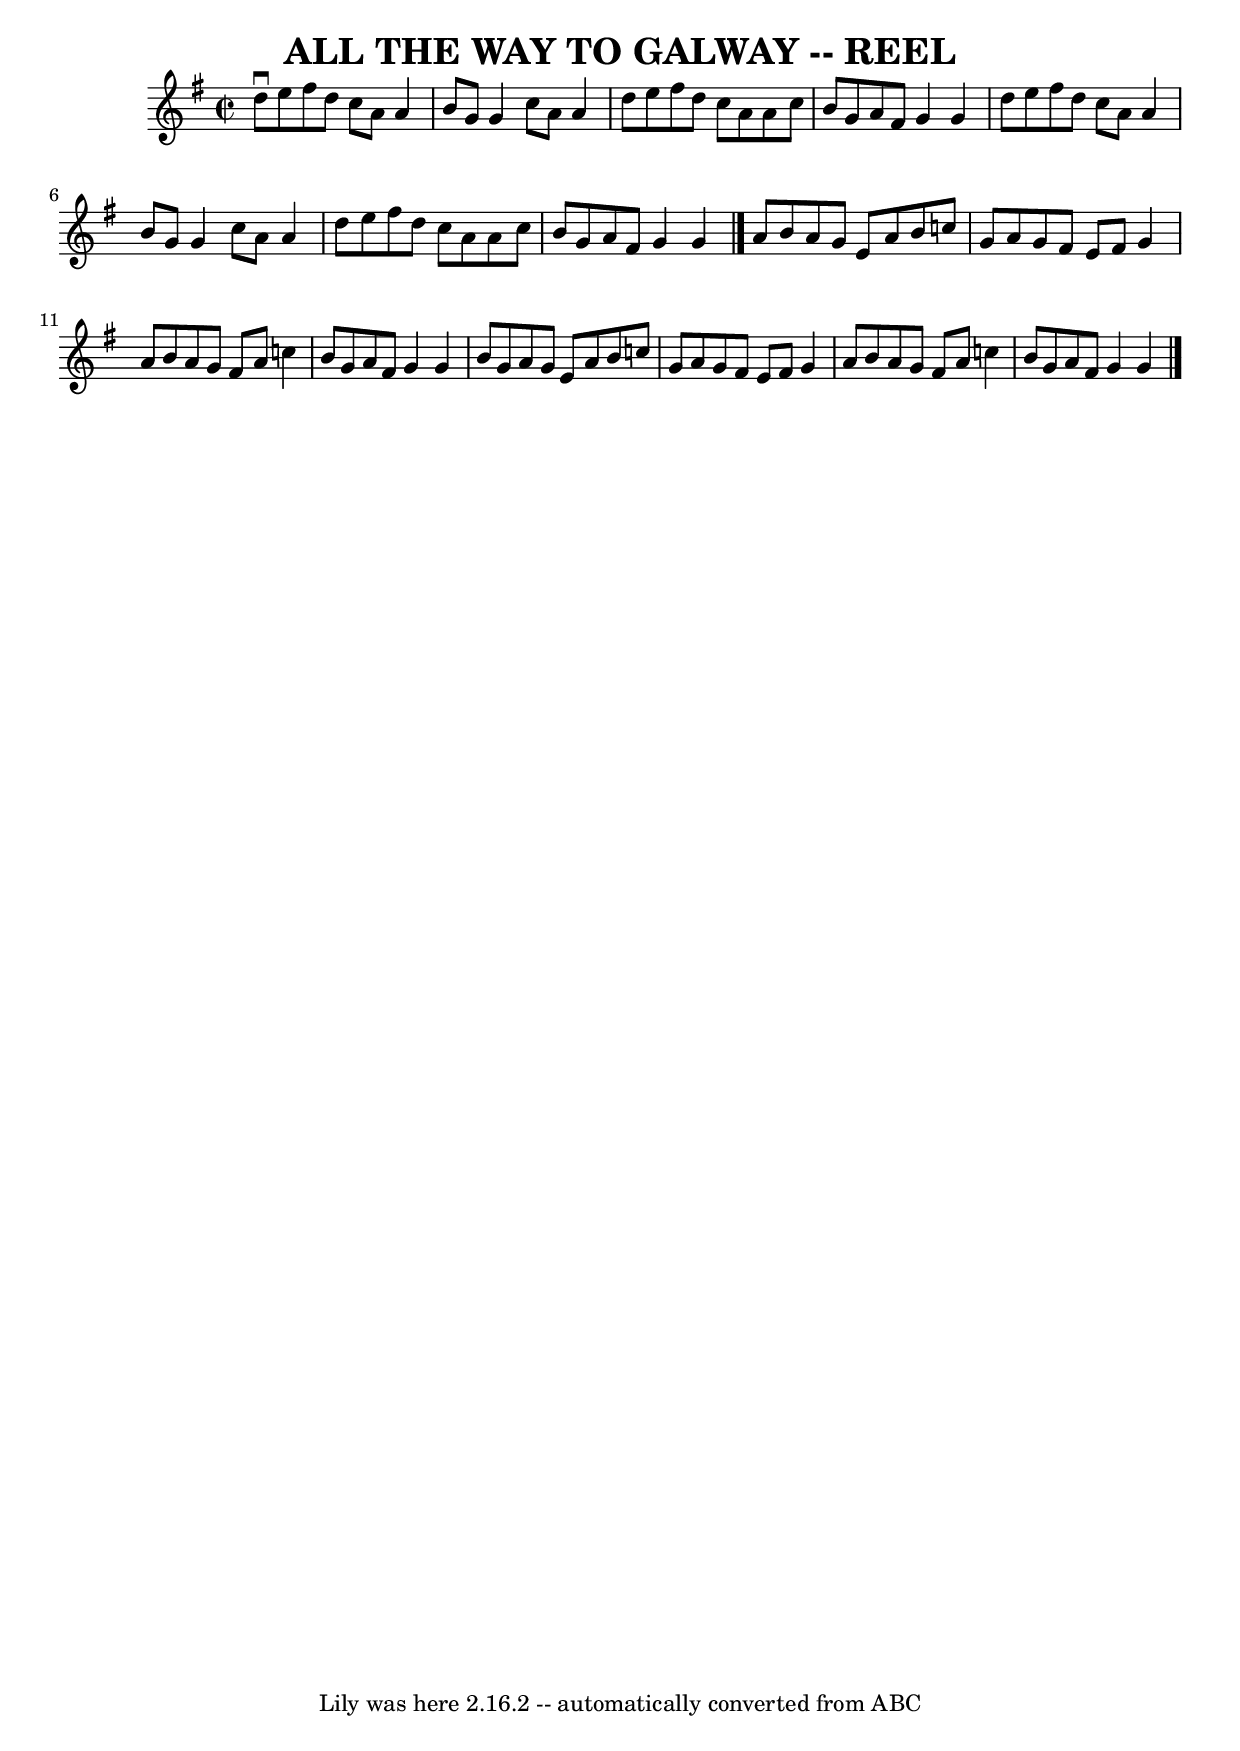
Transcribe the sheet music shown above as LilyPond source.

\version "2.7.40"
\include "Mammoth.ily"
\header {
	%% book = "Ryan's Mammoth Collection of Fiddle Tunes"
	crossRefNumber = "1"
	footnotes = ""
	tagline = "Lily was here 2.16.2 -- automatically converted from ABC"
	title = "ALL THE WAY TO GALWAY -- REEL"
}
voicedefault =  {
\set Score.defaultBarType = "empty"

\override Staff.TimeSignature #'style = #'C
 \time 2/2 \key g \major d''8^\downbow e''8 fis''8 d''8 c''8    
a'8 a'4    |
 b'8 g'8 g'4 c''8 a'8 a'4    |
   
d''8 e''8 fis''8 d''8 c''8 a'8 a'8 c''8    |
 b'8  
 g'8 a'8 fis'8 g'4 g'4    |
 d''8 e''8 fis''8    
d''8 c''8 a'8 a'4    |
 b'8 g'8 g'4 c''8 a'8    
a'4    |
 d''8 e''8 fis''8 d''8 c''8 a'8 a'8 c''8  
  |
 b'8 g'8 a'8 fis'8 g'4 g'4    \bar "|." a'8    
b'8 a'8 g'8 e'8 a'8 b'8 c''!8    |
 g'8 a'8 g'8 
 fis'8 e'8 fis'8 g'4    |
 a'8 b'8 a'8 g'8 fis'8 
 a'8 c''!4    |
 b'8 g'8 a'8 fis'8 g'4 g'4    
|
 b'8 g'8 a'8 g'8 e'8 a'8 b'8 c''!8    |
 
 g'8 a'8 g'8 fis'8 e'8 fis'8 g'4    |
 a'8 b'8    
a'8 g'8 fis'8 a'8 c''!4    |
 b'8 g'8 a'8 fis'8    
g'4 g'4    \bar "|."   
}

\score{
    <<

	\context Staff="default"
	{
	    \voicedefault 
	}

    >>
	\layout {
	}
	\midi {}
}
